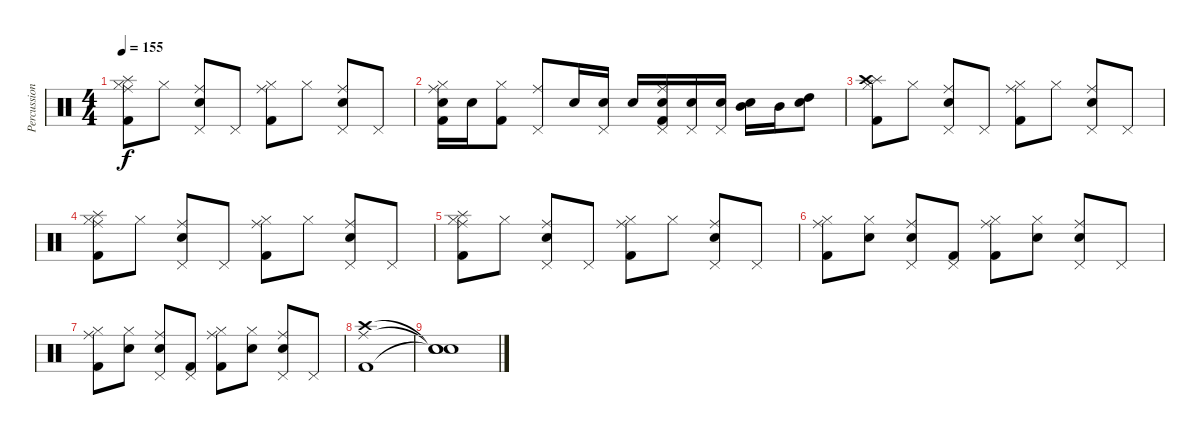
\track ("Percussion" "Percussion") {instrument percussion}
\staff {score}
\articulation defaults
\ts (4 4)
\tempo 155
\clef neutral
\ks c
("Splash (hit)" "Hi-Hat (closed)" "Kick (hit) 2" "Ride (middle)").8{dy f} "Hi-Hat (closed)".8 ("Electric Snare (hit)" "Pedal Hi-Hat (hit)" "Ride (middle)").8 "Pedal Hi-Hat (hit)".8 ("Hi-Hat (closed)" "Kick (hit) 2" "Ride (middle)").8 "Hi-Hat (closed)".8 ("Electric Snare (hit)" "Pedal Hi-Hat (hit)" "Ride (middle)").8 "Pedal Hi-Hat (hit)".8 |
("Electric Snare (hit)" "Hi-Hat (closed)" "Kick (hit) 2" "Ride (middle)").16 "Electric Snare (hit)".16 ("Hi-Hat (closed)" "Kick (hit) 2").8 ("Pedal Hi-Hat (hit)" "Ride (middle)").8 "Electric Snare (hit)".16 ("Electric Snare (hit)" "Pedal Hi-Hat (hit)").16 "Electric Snare (hit)".16 ("Electric Snare (hit)" "Pedal Hi-Hat (hit)" "Kick (hit) 2" "Ride (middle)").16 ("Snare (hit) 2" "Pedal Hi-Hat (hit)").16 ("Snare (hit) 2" "Pedal Hi-Hat (hit)").16 ("Electric Snare (hit)" "Mid Tom (hit)").16 "Mid Tom (hit)".16 ("Electric Snare (hit)" "High Tom (hit)").8 |
("Splash (hit)" "Hi-Hat (closed)" "Kick (hit) 2" "Crash high (hit)").8 "Hi-Hat (closed)".8 ("Electric Snare (hit)" "Pedal Hi-Hat (hit)" "Ride (middle)").8 "Pedal Hi-Hat (hit)".8 ("Hi-Hat (closed)" "Kick (hit) 2" "Ride (middle)").8 "Hi-Hat (closed)".8 ("Electric Snare (hit)" "Pedal Hi-Hat (hit)" "Ride (middle)").8 "Pedal Hi-Hat (hit)".8 |
("Splash (hit)" "Hi-Hat (closed)" "Kick (hit) 2" "Ride (middle)").8 "Hi-Hat (closed)".8 ("Electric Snare (hit)" "Pedal Hi-Hat (hit)" "Ride (middle)").8 "Pedal Hi-Hat (hit)".8 ("Hi-Hat (closed)" "Kick (hit) 2" "Ride (middle)").8 "Hi-Hat (closed)".8 ("Electric Snare (hit)" "Pedal Hi-Hat (hit)" "Ride (middle)").8 "Pedal Hi-Hat (hit)".8 |
("Splash (hit)" "Hi-Hat (closed)" "Kick (hit) 2" "Ride (middle)").8 "Hi-Hat (closed)".8 ("Electric Snare (hit)" "Pedal Hi-Hat (hit)" "Ride (middle)").8 "Pedal Hi-Hat (hit)".8 ("Hi-Hat (closed)" "Kick (hit) 2" "Ride (middle)").8 "Hi-Hat (closed)".8 ("Electric Snare (hit)" "Pedal Hi-Hat (hit)" "Ride (middle)").8 "Pedal Hi-Hat (hit)".8 |
("Hi-Hat (closed)" "Kick (hit) 2" "Ride (middle)").8 ("Electric Snare (hit)" "Hi-Hat (closed)").8 ("Electric Snare (hit)" "Pedal Hi-Hat (hit)" "Ride (middle)").8 ("Pedal Hi-Hat (hit)" "Kick (hit) 2").8 ("Hi-Hat (closed)" "Kick (hit) 2" "Ride (middle)").8 ("Electric Snare (hit)" "Hi-Hat (closed)").8 ("Electric Snare (hit)" "Pedal Hi-Hat (hit)" "Ride (middle)").8 "Pedal Hi-Hat (hit)".8 |
("Hi-Hat (closed)" "Kick (hit) 2" "Ride (middle)").8 ("Electric Snare (hit)" "Hi-Hat (closed)").8 ("Electric Snare (hit)" "Pedal Hi-Hat (hit)" "Ride (middle)").8 ("Pedal Hi-Hat (hit)" "Kick (hit) 2").8 ("Hi-Hat (closed)" "Kick (hit) 2" "Ride (middle)").8 ("Electric Snare (hit)" "Hi-Hat (closed)").8 ("Electric Snare (hit)" "Pedal Hi-Hat (hit)" "Ride (middle)").8 "Pedal Hi-Hat (hit)".8 |
("Ride (middle)" "Crash high (hit)" "Kick (hit) 2").1 |
("Snare (hit)"{t} "Snare (hit)"{t} "Snare (hit)"{t}).1
